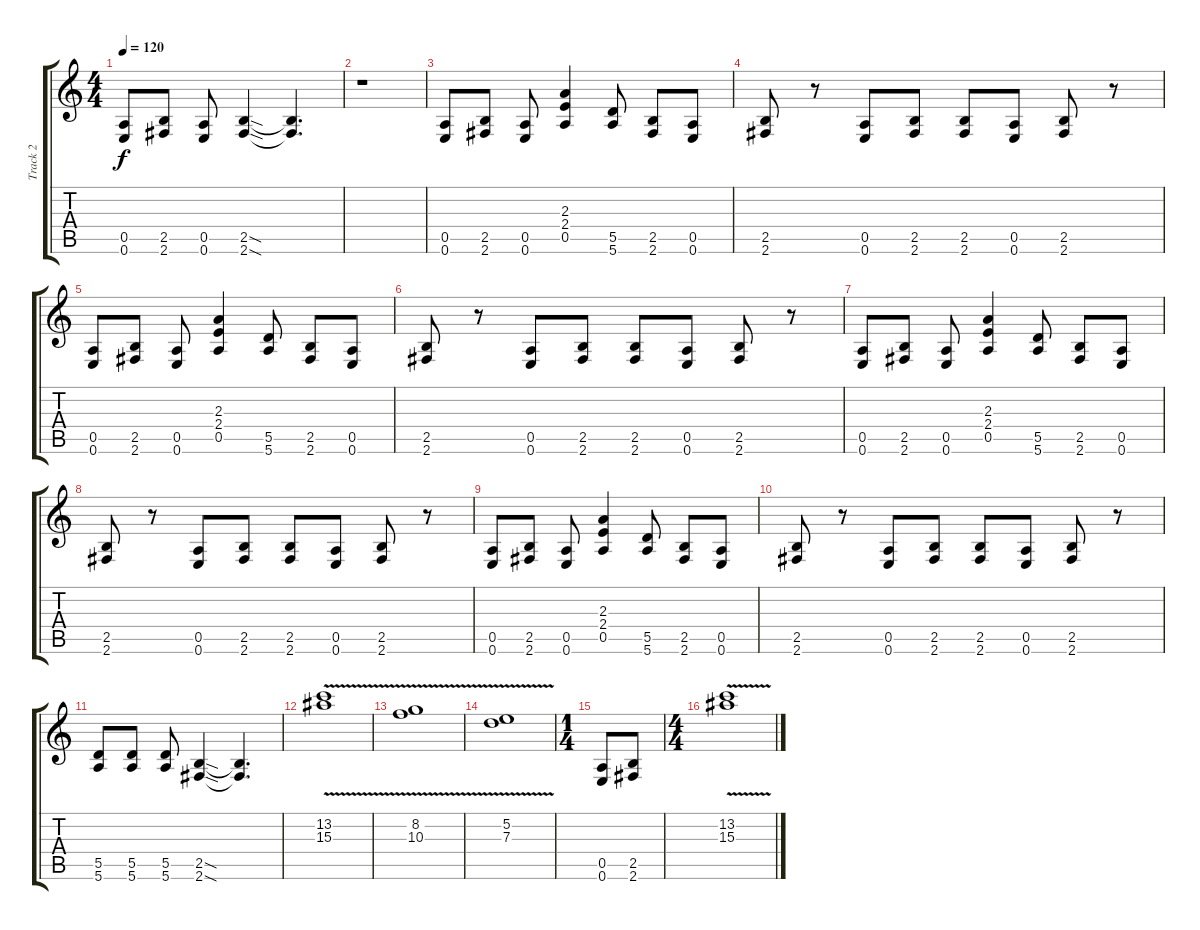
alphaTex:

\track ("Track 2" "Track 2") {instrument distortionguitar}
\staff {score tabs}
\tuning (E4 B3 G3 D3 A2 E2) {hide}
\ts (4 4)
\tempo 120
\clef g2
\ks c
(0.5 0.6).8{dy f} (2.5 2.6).8 (0.5 0.6).8 (2.5{sod} 2.6{sod}).4 (2.5{t} 2.6{t}).4{d} |
r.1 |
(0.5 0.6).8 (2.5 2.6).8 (0.5 0.6).8 (2.3 2.4 0.5).4 (5.5 5.6).8 (2.5 2.6).8 (0.5 0.6).8 |
(2.5 2.6).8 r.8 (0.5 0.6).8 (2.5 2.6).8 (2.5 2.6).8 (0.5 0.6).8 (2.5 2.6).8 r.8 |
(0.5 0.6).8 (2.5 2.6).8 (0.5 0.6).8 (2.3 2.4 0.5).4 (5.5 5.6).8 (2.5 2.6).8 (0.5 0.6).8 |
(2.5 2.6).8 r.8 (0.5 0.6).8 (2.5 2.6).8 (2.5 2.6).8 (0.5 0.6).8 (2.5 2.6).8 r.8 |
(0.5 0.6).8 (2.5 2.6).8 (0.5 0.6).8 (2.3 2.4 0.5).4 (5.5 5.6).8 (2.5 2.6).8 (0.5 0.6).8 |
(2.5 2.6).8 r.8 (0.5 0.6).8 (2.5 2.6).8 (2.5 2.6).8 (0.5 0.6).8 (2.5 2.6).8 r.8 |
(0.5 0.6).8 (2.5 2.6).8 (0.5 0.6).8 (2.3 2.4 0.5).4 (5.5 5.6).8 (2.5 2.6).8 (0.5 0.6).8 |
(2.5 2.6).8 r.8 (0.5 0.6).8 (2.5 2.6).8 (2.5 2.6).8 (0.5 0.6).8 (2.5 2.6).8 r.8 |
(5.5 5.6).8 (5.5 5.6).8 (5.5 5.6).8 (2.5{sod} 2.6{sod}).4 (2.5{t} 2.6{t}).4{d} |
(13.2{v} 15.3{v}).1 |
(8.2{v} 10.3{v}).1 |
(5.2{v} 7.3{v}).1 |
\ts (1 4)
(0.5 0.6).8 (2.5 2.6).8 |
\ts (4 4)
(13.2{v} 15.3{v}).1
